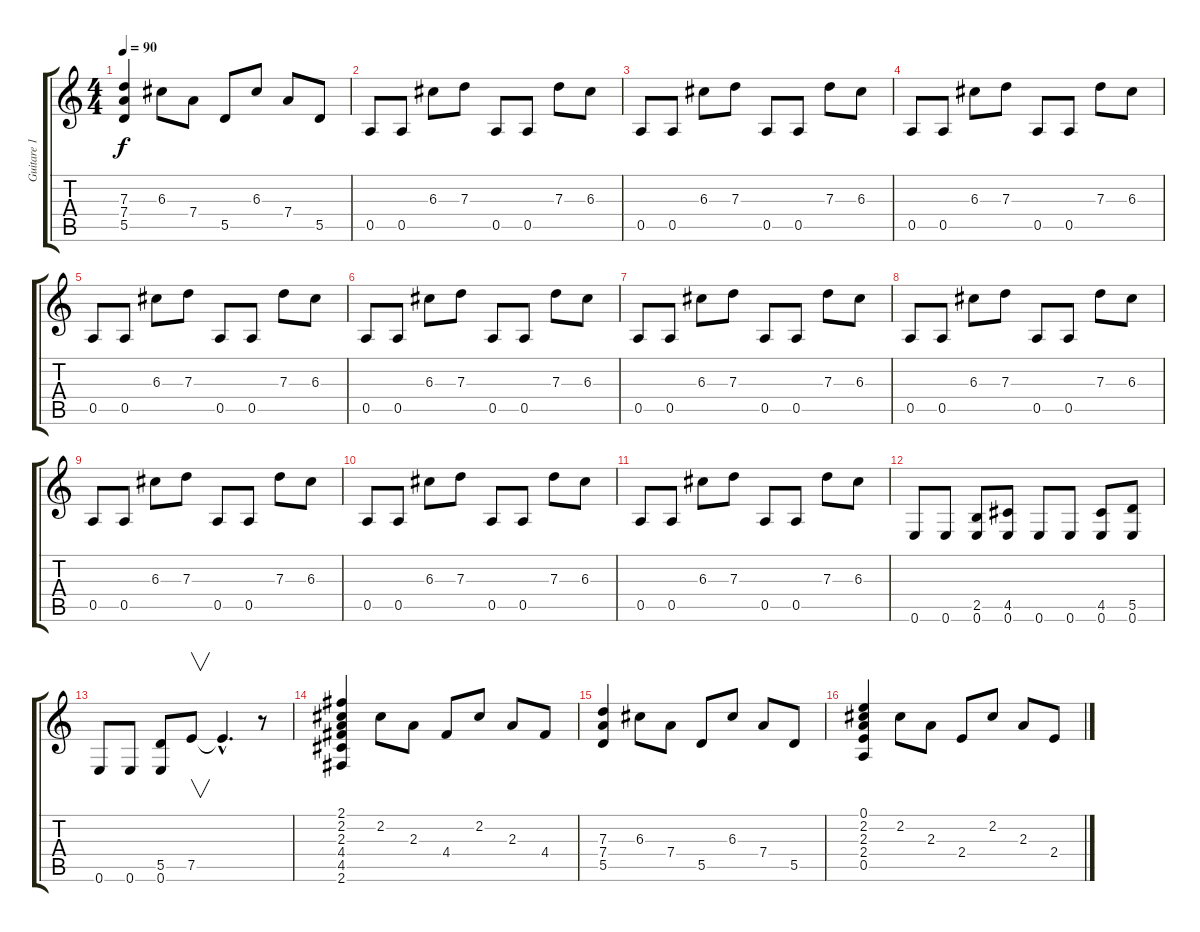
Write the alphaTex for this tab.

\track ("Guitare 1" "Guitare 1") {instrument acousticguitarnylon}
\staff {score tabs}
\tuning (E4 B3 G3 D3 A2 E2) {hide}
\ts (4 4)
\tempo 90
\clef g2
\ks c
(7.3 7.4 5.5).4{dy f} 6.3.8 7.4.8 5.5.8 6.3.8 7.4.8 5.5.8 |
0.5.8 0.5.8 6.3.8 7.3.8 0.5.8 0.5.8 7.3.8 6.3.8 |
0.5.8 0.5.8 6.3.8 7.3.8 0.5.8 0.5.8 7.3.8 6.3.8 |
0.5.8 0.5.8 6.3.8 7.3.8 0.5.8 0.5.8 7.3.8 6.3.8 |
0.5.8 0.5.8 6.3.8 7.3.8 0.5.8 0.5.8 7.3.8 6.3.8 |
0.5.8 0.5.8 6.3.8 7.3.8 0.5.8 0.5.8 7.3.8 6.3.8 |
0.5.8 0.5.8 6.3.8 7.3.8 0.5.8 0.5.8 7.3.8 6.3.8 |
0.5.8 0.5.8 6.3.8 7.3.8 0.5.8 0.5.8 7.3.8 6.3.8 |
0.5.8 0.5.8 6.3.8 7.3.8 0.5.8 0.5.8 7.3.8 6.3.8 |
0.5.8 0.5.8 6.3.8 7.3.8 0.5.8 0.5.8 7.3.8 6.3.8 |
0.5.8 0.5.8 6.3.8 7.3.8 0.5.8 0.5.8 7.3.8 6.3.8 |
0.6.8 0.6.8 (2.5 0.6).8 (4.5 0.6).8 0.6.8 0.6.8 (4.5 0.6).8 (5.5 0.6).8 |
0.6.8 0.6.8 (5.5 0.6).8 7.5.8{v} 7.5{hac t}.4{d} r.8 |
(2.1 2.2 2.3 4.4 4.5 2.6).4 2.2.8 2.3.8 4.4.8 2.2.8 2.3.8 4.4.8 |
(7.3 7.4 5.5).4 6.3.8 7.4.8 5.5.8 6.3.8 7.4.8 5.5.8 |
(0.1 2.2 2.3 2.4 0.5).4 2.2.8 2.3.8 2.4.8 2.2.8 2.3.8 2.4.8
